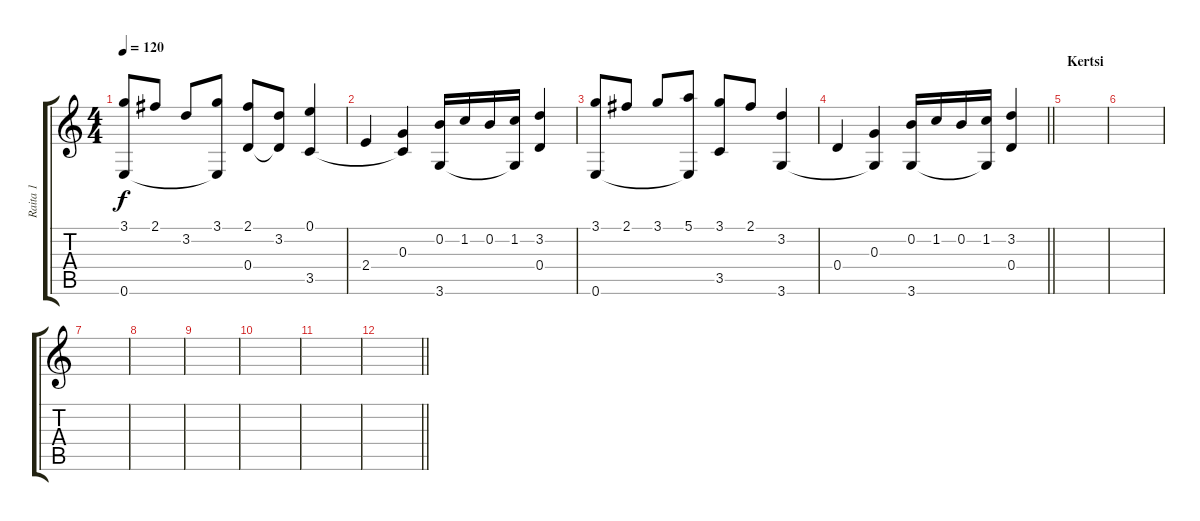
\track ("Raita 1" "Raita 1") {instrument acousticguitarsteel}
\staff {score tabs}
\tuning (E4 B3 G3 D3 A2 E2) {hide}
\ts (4 4)
\tempo 120
\clef g2
\ks c
(3.1 0.6).8{dy f} 2.1.8 3.2.8 (3.1 0.6{t}).8 (2.1 0.4).8 (3.2 0.4{t}).8 (0.1 3.5).4 |
2.4.4 (0.3 3.5{t}).4 (0.2 3.6).16 1.2.16 0.2.16 (1.2 3.6{t}).16 (3.2 0.4).4 |
(3.1 0.6).8 2.1.8 3.1.8 (5.1 0.6{t}).8 (3.1 3.5).8 2.1.8 (3.2 3.6).4 |
\barLineRight lightlight
0.4.4 (0.3 3.6{t}).4 (0.2 3.6).16 1.2.16 0.2.16 (1.2 3.6{t}).16 (3.2 0.4).4 |
\section ("" "Kertsi")
|
|
|
|
|
|
|
\barLineRight lightlight
